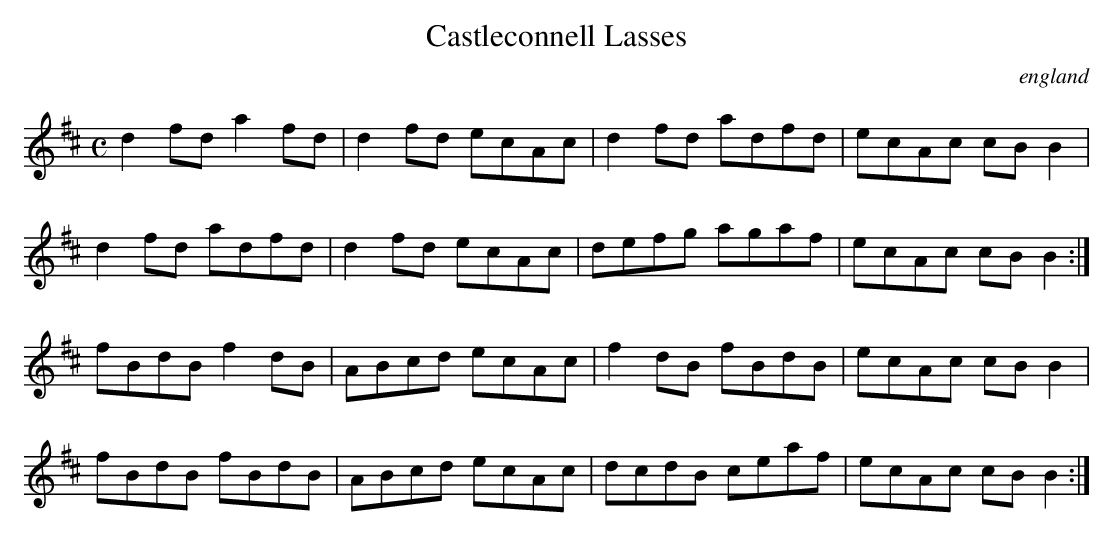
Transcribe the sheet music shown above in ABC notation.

X:1
T:Castleconnell Lasses
O:england
L:1/8
M:C
K:D
d2 fd a2 fd|d2 fd ecAc|d2 fd adfd|ecAc cB B2|
d2 fd adfd|d2 fd ecAc|defg agaf|ecAc cB B2:|
fBdB f2 dB|ABcd ecAc|f2 dB fBdB|ecAc cB B2|
fBdB fBdB|ABcd ecAc|dcdB ceaf|ecAc cB B2:|
